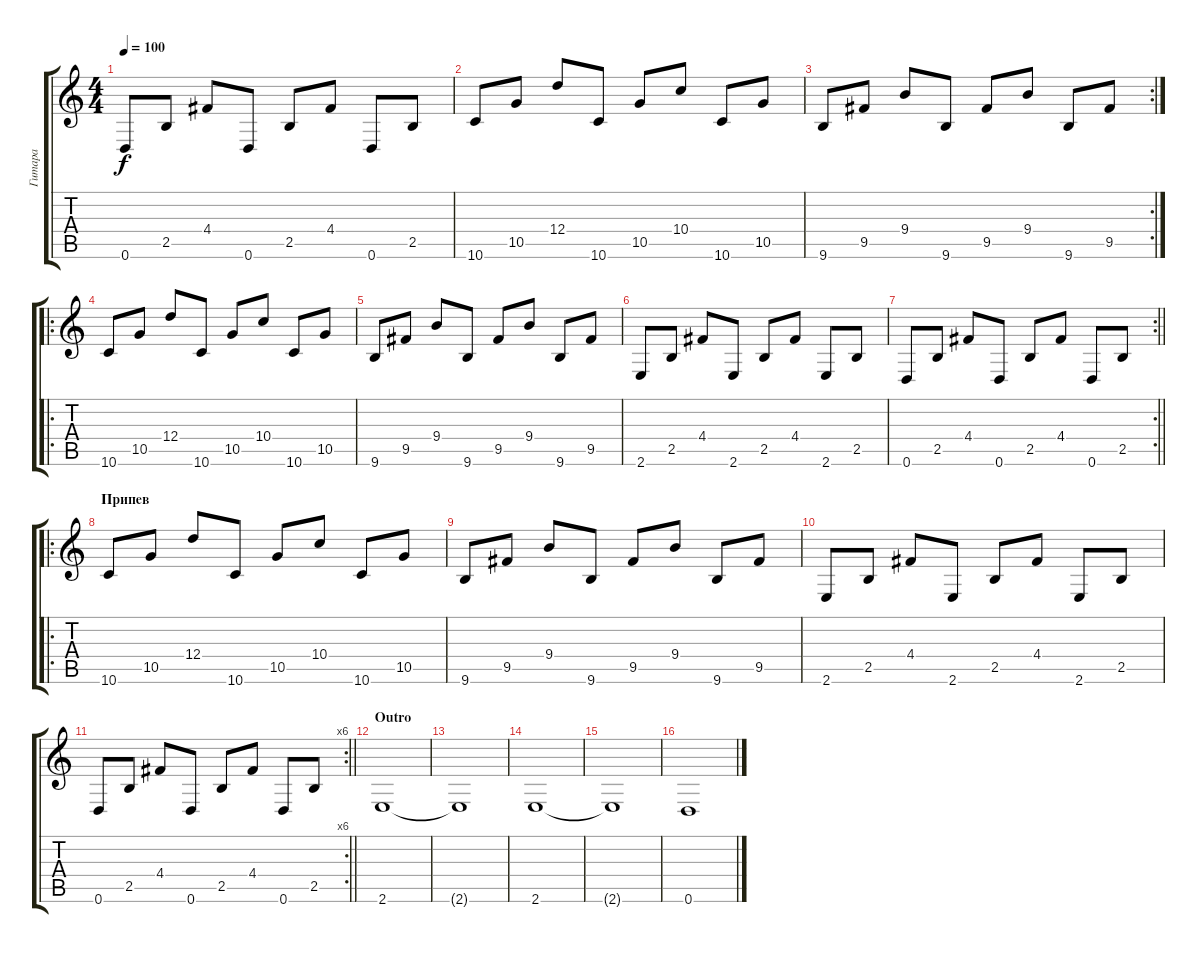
\track ("Гитара" "Гитара") {instrument acousticguitarsteel}
\staff {score tabs}
\tuning (E4 B3 G3 D3 A2 D2) {hide}
\ts (4 4)
\tempo 100
\clef g2
\ks c
0.6.8{dy f} 2.5.8 4.4.8 0.6.8 2.5.8 4.4.8 0.6.8 2.5.8 |
10.6.8 10.5.8 12.4.8 10.6.8 10.5.8 10.4.8 10.6.8 10.5.8 |
\rc 2
9.6.8 9.5.8 9.4.8 9.6.8 9.5.8 9.4.8 9.6.8 9.5.8 |
\ro
10.6.8 10.5.8 12.4.8 10.6.8 10.5.8 10.4.8 10.6.8 10.5.8 |
9.6.8 9.5.8 9.4.8 9.6.8 9.5.8 9.4.8 9.6.8 9.5.8 |
2.6.8 2.5.8 4.4.8 2.6.8 2.5.8 4.4.8 2.6.8 2.5.8 |
\rc 2
\barLineRight lightlight
0.6.8 2.5.8 4.4.8 0.6.8 2.5.8 4.4.8 0.6.8 2.5.8 |
\ro
\section ("" "Припев")
10.6.8 10.5.8 12.4.8 10.6.8 10.5.8 10.4.8 10.6.8 10.5.8 |
9.6.8 9.5.8 9.4.8 9.6.8 9.5.8 9.4.8 9.6.8 9.5.8 |
2.6.8 2.5.8 4.4.8 2.6.8 2.5.8 4.4.8 2.6.8 2.5.8 |
\rc 6
\barLineRight lightlight
0.6.8 2.5.8 4.4.8 0.6.8 2.5.8 4.4.8 0.6.8 2.5.8 |
\section ("" "Outro")
2.6.1 |
2.6{t}.1 |
2.6.1 |
2.6{t}.1 |
0.6.1
